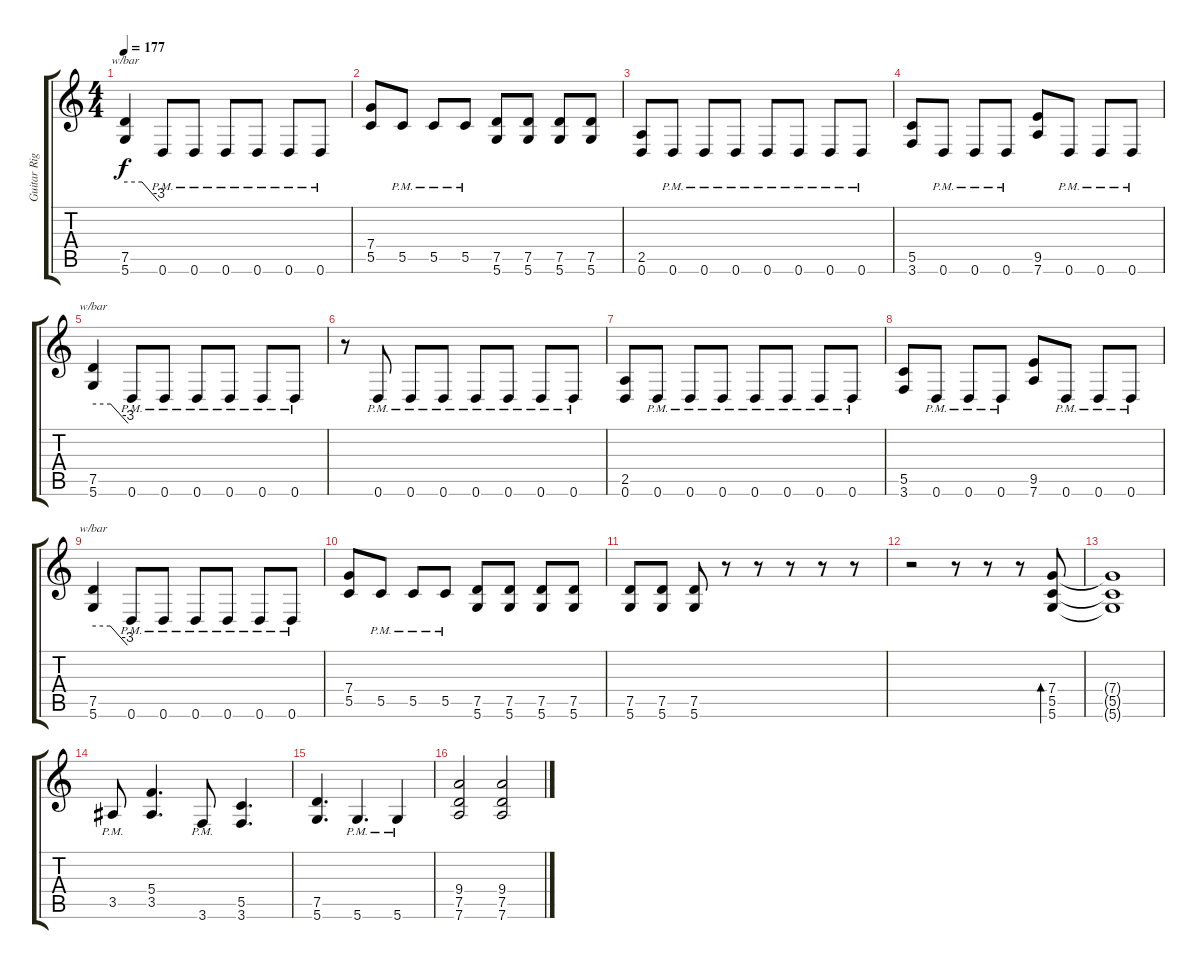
\track ("Guitar Right" "Guitar Rig") {instrument distortionguitar}
\staff {score tabs}
\tuning (D4 A3 F3 C3 G2 D2) {hide}
\ts (4 4)
\tempo 177
\clef g2
\ks c
(7.5 5.6).4{tbe (custom default 0 0 30 0 60 -12) dy f} 0.6{pm}.8 0.6{pm}.8 0.6{pm}.8 0.6{pm}.8 0.6{pm}.8 0.6{pm}.8 |
(7.4 5.5).8 5.5{pm}.8 5.5{pm}.8 5.5{pm}.8 (7.5 5.6).8 (7.5 5.6).8 (7.5 5.6).8 (7.5 5.6).8 |
(2.5 0.6).8 0.6{pm}.8 0.6{pm}.8 0.6{pm}.8 0.6{pm}.8 0.6{pm}.8 0.6{pm}.8 0.6{pm}.8 |
(5.5 3.6).8 0.6{pm}.8 0.6{pm}.8 0.6{pm}.8 (9.5 7.6).8 0.6{pm}.8 0.6{pm}.8 0.6{pm}.8 |
(7.5 5.6).4{tbe (custom default 0 0 30 0 60 -12)} 0.6{pm}.8 0.6{pm}.8 0.6{pm}.8 0.6{pm}.8 0.6{pm}.8 0.6{pm}.8 |
r.8 0.6{pm}.8 0.6{pm}.8 0.6{pm}.8 0.6{pm}.8 0.6{pm}.8 0.6{pm}.8 0.6{pm}.8 |
(2.5 0.6).8 0.6{pm}.8 0.6{pm}.8 0.6{pm}.8 0.6{pm}.8 0.6{pm}.8 0.6{pm}.8 0.6{pm}.8 |
(5.5 3.6).8 0.6{pm}.8 0.6{pm}.8 0.6{pm}.8 (9.5 7.6).8 0.6{pm}.8 0.6{pm}.8 0.6{pm}.8 |
(7.5 5.6).4{tbe (custom default 0 0 30 0 60 -12)} 0.6{pm}.8 0.6{pm}.8 0.6{pm}.8 0.6{pm}.8 0.6{pm}.8 0.6{pm}.8 |
(7.4 5.5).8 5.5{pm}.8 5.5{pm}.8 5.5{pm}.8 (7.5 5.6).8 (7.5 5.6).8 (7.5 5.6).8 (7.5 5.6).8 |
(7.5 5.6).8 (7.5 5.6).8 (7.5 5.6).8 r.8 r.8 r.8 r.8 r.8 |
r.2 r.8 r.8 r.8 (7.4 5.5 5.6).8{bd 480} |
(7.4{t} 5.5{t} 5.6{t}).1 |
3.5{pm}.8 (5.4 3.5).4{d} 3.6{pm}.8 (5.5 3.6).4{d} |
(7.5 5.6).4{d} 5.6{pm}.4{d} 5.6{pm}.4 |
(9.4 7.5 7.6).2 (9.4 7.5 7.6).2
